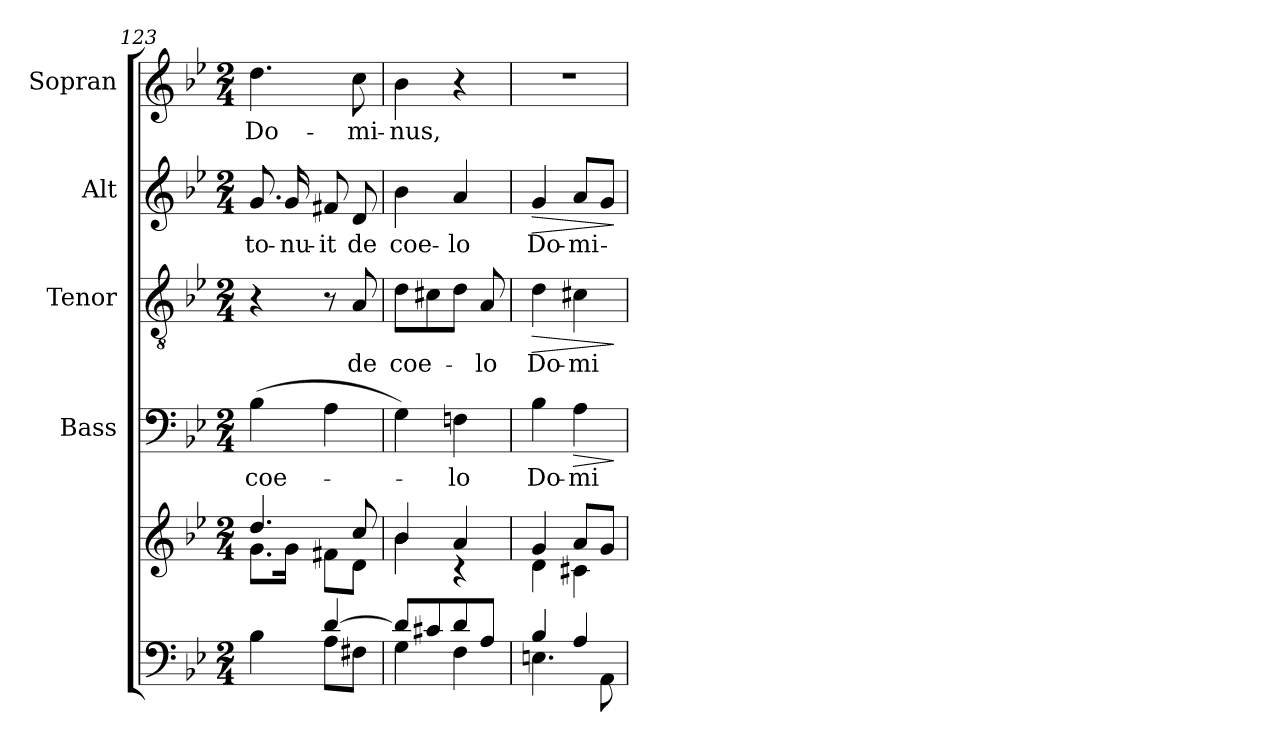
**kern	**kern	**kern	**text	**dynam	**kern	**text	**dynam	**kern	**text	**dynam	**kern	**text
*part5	*part5	*part4	*part4	*part4	*part3	*part3	*part3	*part2	*part2	*part2	*part1	*part1
*staff6	*staff5	*staff4	*staff4	*staff4	*staff3	*staff3	*staff3	*staff2	*staff2	*staff2	*staff1	*staff1
*	*	*I"Bass	*	*	*I"Tenor	*	*	*I"Alt	*	*	*I"Sopran	*
*	*	*I'B.	*	*	*I'T.	*	*	*I'A.	*	*	*I'S.	*
*clefF4	*clefG2	*clefF4	*	*	*clefGv2	*	*	*clefG2	*	*	*clefG2	*
*k[b-e-]	*k[b-e-]	*k[b-e-]	*	*	*k[b-e-]	*	*	*k[b-e-]	*	*	*k[b-e-]	*
*B-:	*B-:	*B-:	*	*	*B-:	*	*	*B-:	*	*	*B-:	*
*M2/4	*M2/4	*M2/4	*	*	*M2/4	*	*	*M2/4	*	*	*M2/4	*
=123	=123	=123	=123	=123	=123	=123	=123	=123	=123	=123	=123	=123
*^	*^	*	*	*	*	*	*	*	*	*	*	*
!	!	!	!	!	!LO:LY:b	!	!	!	!	!	!LO:LY:b	!	!	!LO:LY:b
4ryy	4B-\	4.dd/	8.g\L	(>4B-\	coe-	.	4r	.	.	8.g/	-to-	.	4.dd\	Do-
!	!	!	!	!	!	!	!	!	!	!	!LO:LY:b	!	!	!
.	.	.	16g\Jk	.	.	.	.	.	.	16g/	-nu-	.	.	.
!	!	!	!	!	!	!	!	!	!	!	!LO:LY:b	!	!	!
[>4d/	8A\L	.	8f#X\L	4A\	.	.	8r	.	.	8f#X/	-it	.	.	.
!	!	!	!	!	!	!	!	!LO:LY:b	!	!	!LO:LY:b	!	!	!LO:LY:b
.	8F#X\J	8cc/	8d\J	.	.	.	8A/	de	.	8d/	de	.	8cc\	-mi-
=124	=124	=124	=124	=124	=124	=124	=124	=124	=124	=124	=124	=124	=124	=124
!	!	!	!	!	!	!	!	!LO:LY:b	!	!	!LO:LY:b	!	!	!LO:LY:b
8d/L]	4G\	4b-/	4b-\	4G\)	.	.	8d\L	coe-	.	4b-\	coe-	.	4b-\	-nus,
8c#X/	.	.	.	.	.	.	8c#X\	.	.	.	.	.	.	.
!	!	!	!	!	!LO:LY:b	!	!	!	!	!	!LO:LY:b	!	!	!
8d/	4F\	4a/	4rc	4Fn\	-lo	.	8d\J	.	.	4a/	-lo	.	4r	.
!	!	!	!	!	!	!	!	!LO:LY:b	!	!	!	!	!	!
8A/J	.	.	.	.	.	.	8A/	-lo	.	.	.	.	.	.
=125	=125	=125	=125	=125	=125	=125	=125	=125	=125	=125	=125	=125	=125	=125
!	!	!	!	!	!LO:LY:b	!	!	!LO:LY:b	!LO:HP:b	!	!LO:LY:b	!LO:HP:b	!	!
4B-/	4.En\	4g/	4d\	4B-\	Do-	.	4d\	Do-	>	4g/	Do-	>	2r	.
!	!	!	!	!	!LO:LY:b	!LO:HP:b	!	!LO:LY:b	!	!	!LO:LY:b	!	!	!
4A/	.	8a/L	4c#X\	4A\	-mi-	>	4c#X\	-mi-	.	8a/L	-mi-	.	.	.
.	8AA\	8g/J	.	.	.	.	.	.	.	8g/J	.	.	.	.
*v	*v	*	*	*	*	*	*	*	*	*	*	*	*	*
*	*v	*v	*	*	*	*	*	*	*	*	*	*	*
.	.	.	.	]	.	.	]	.	.	]	.	.
=	=	=	=	=	=	=	=	=	=	=	=	=
*-	*-	*-	*-	*-	*-	*-	*-	*-	*-	*-	*-	*-
